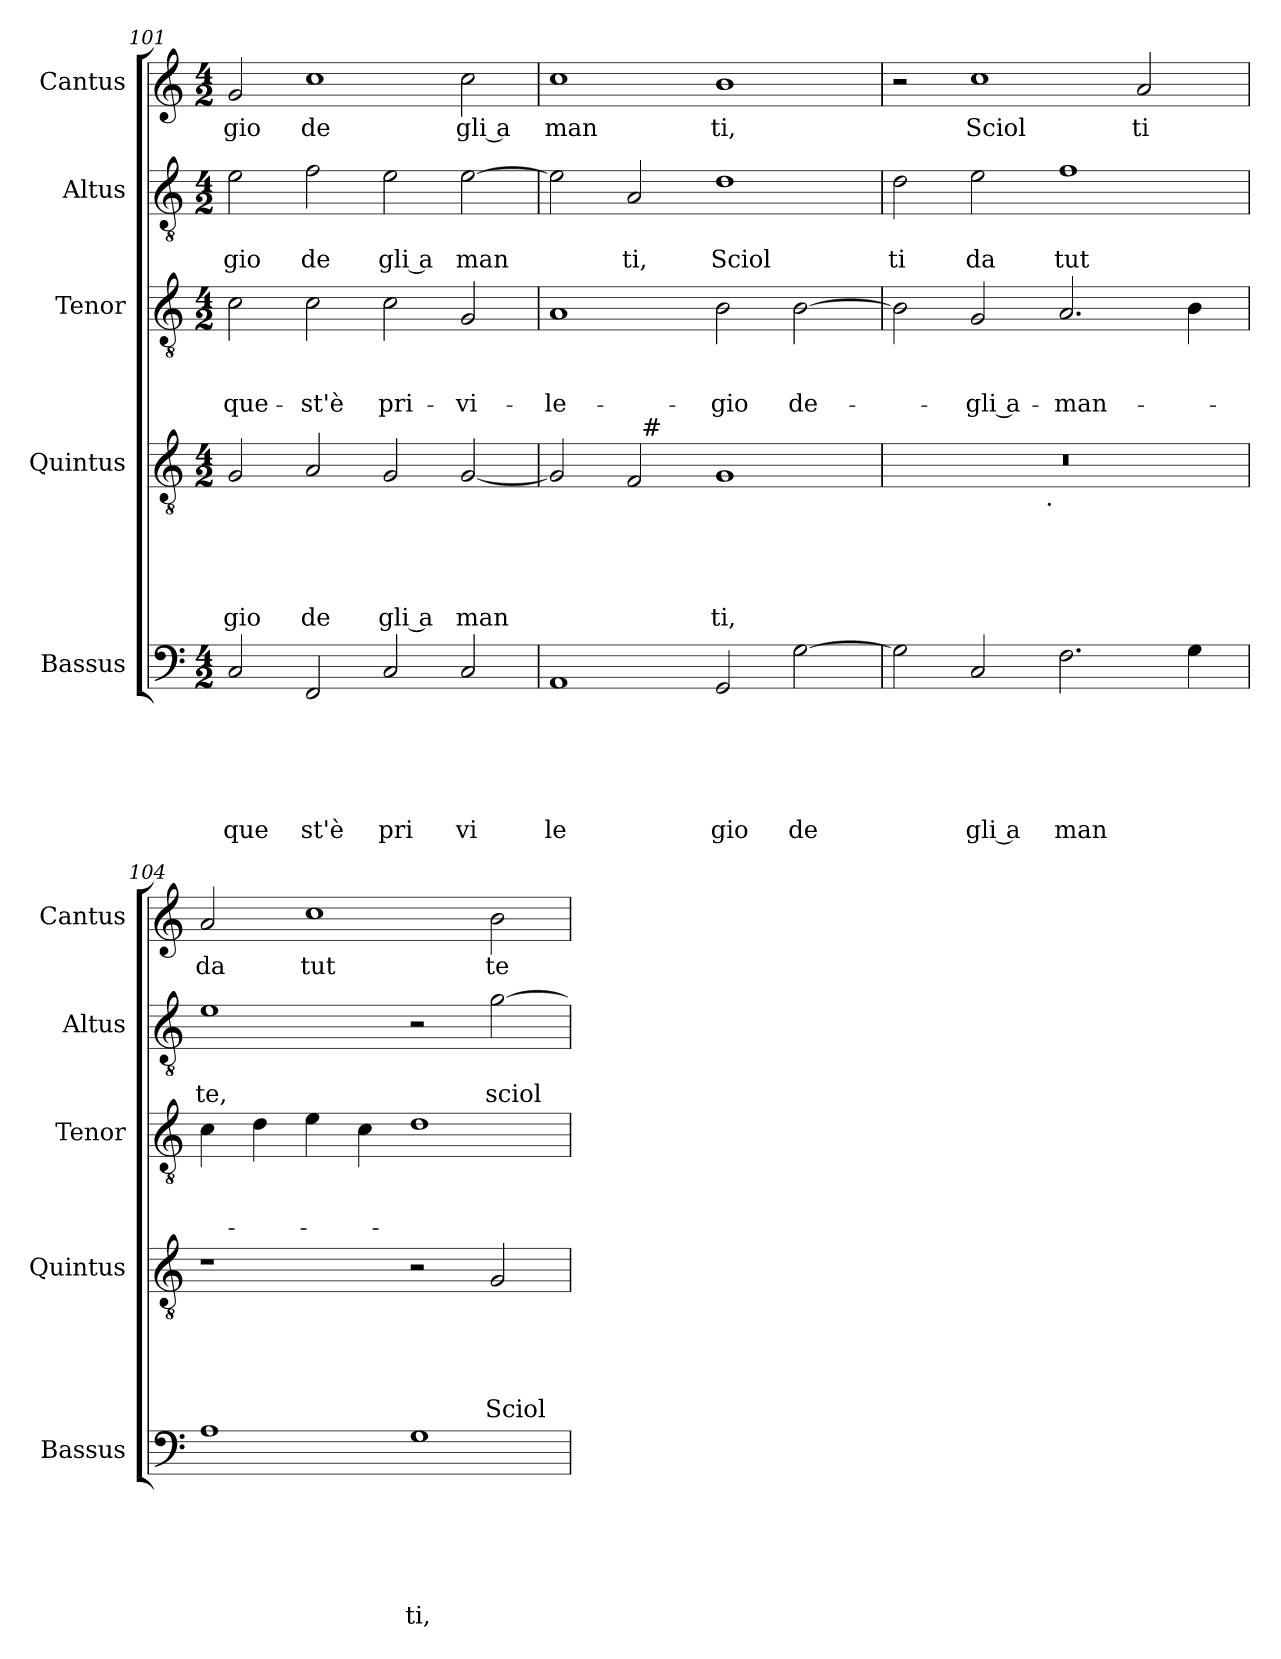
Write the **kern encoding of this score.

**kern	**text	**text	**text	**text	**text	**text	**kern	**text	**text	**text	**text	**text	**kern	**text	**text	**text	**kern	**text	**text	**kern	**text
*part5	*part5	*part5	*part5	*part5	*part5	*part5	*part4	*part4	*part4	*part4	*part4	*part4	*part3	*part3	*part3	*part3	*part2	*part2	*part2	*part1	*part1
*staff5	*staff5	*staff5	*staff5	*staff5	*staff5	*staff5	*staff4	*staff4	*staff4	*staff4	*staff4	*staff4	*staff3	*staff3	*staff3	*staff3	*staff2	*staff2	*staff2	*staff1	*staff1
*I"Bassus	*	*	*	*	*	*	*I"Quintus	*	*	*	*	*	*I"Tenor	*	*	*	*I"Altus	*	*	*I"Cantus	*
*I'Bassus	*	*	*	*	*	*	*I'Quintus	*	*	*	*	*	*I'Tenor	*	*	*	*I'Altus	*	*	*I'Cantus	*
!!LO:LB:g=z
*clefF4	*	*	*	*	*	*	*clefGv2	*	*	*	*	*	*clefGv2	*	*	*	*clefGv2	*	*	*clefG2	*
*k[]	*	*	*	*	*	*	*k[]	*	*	*	*	*	*k[]	*	*	*	*k[]	*	*	*k[]	*
*C:	*	*	*	*	*	*	*C:	*	*	*	*	*	*C:	*	*	*	*C:	*	*	*C:	*
*M4/2	*	*	*	*	*	*	*M4/2	*	*	*	*	*	*M4/2	*	*	*	*M4/2	*	*	*M4/2	*
=101	=101	=101	=101	=101	=101	=101	=101	=101	=101	=101	=101	=101	=101	=101	=101	=101	=101	=101	=101	=101	=101
!	!	!	!	!	!	!LO:LY:b	!	!	!	!	!	!LO:LY:b	!	!	!	!LO:LY:b	!	!	!LO:LY:b	!	!LO:LY:b
2C/	.	.	.	.	.	que	2G/	.	.	.	.	-gio	2c\	.	.	que-	2e\	.	-gio	2g/	-gio
!	!	!	!	!	!	!LO:LY:b	!	!	!	!	!	!LO:LY:b	!	!	!	!LO:LY:b	!	!	!LO:LY:b	!	!LO:LY:b
2FF/	.	.	.	.	.	st'è	2A/	.	.	.	.	de	2c\	.	.	-st'è	2f\	.	de	1cc	de
!	!	!	!	!	!	!LO:LY:b	!	!	!	!	!	!LO:LY:b:rj	!	!	!	!LO:LY:b	!	!	!LO:LY:b:rj	!	!
2C/	.	.	.	.	.	pri	2G/	.	.	.	.	gli a	2c\	.	.	pri-	2e\	.	gli a	.	.
!	!	!	!	!	!	!LO:LY:b	!	!	!	!	!	!LO:LY:b	!	!	!	!LO:LY:b	!	!	!LO:LY:b	!	!LO:LY:b:rj
2C/	.	.	.	.	.	vi	[<2G/	.	.	.	.	man	2G/	.	.	-vi-	[>2e\	.	man	2cc\	gli a
=102	=102	=102	=102	=102	=102	=102	=102	=102	=102	=102	=102	=102	=102	=102	=102	=102	=102	=102	=102	=102	=102
!	!	!	!	!	!	!LO:LY:b	!	!	!	!	!	!	!	!	!	!LO:LY:b	!	!	!	!	!LO:LY:b
*	*	*	*	*	*	*	*^	*	*	*	*	*	*	*	*	*	*	*	*	*	*
1AA	.	.	.	.	.	le	2G/]	2ryy	.	.	.	.	.	1A	.	.	-le-	2e\]	.	.	1cc	man
!	!	!	!	!	!	!	!	!	!	!	!	!	!	!	!	!	!	!	!	!LO:LY:b	!	!
.	.	.	.	.	.	.	2F/	32ryy	.	.	.	.	.	.	.	.	.	2A/	.	ti,	.	.
!	!	!	!	!	!	!	!	!LO:TX:a:t=#	!	!	!	!	!	!	!	!	!	!	!	!	!	!
.	.	.	.	.	.	.	.	1ryy	.	.	.	.	.	.	.	.	.	.	.	.	.	.
!	!	!	!	!	!	!LO:LY:b	!	!	!	!	!	!	!LO:LY:b	!	!	!	!LO:LY:b	!	!	!LO:LY:b	!	!LO:LY:b
2GG/	.	.	.	.	.	gio	1G	.	.	.	.	.	ti,	2B\	.	.	-gio	1d	.	Sciol	1b	ti,
!	!	!	!	!	!	!LO:LY:b	!	!	!	!	!	!	!	!	!	!	!LO:LY:b	!	!	!	!	!
[>2G\	.	.	.	.	.	de	.	.	.	.	.	.	.	[>2B\	.	.	de-	.	.	.	.	.
.	.	.	.	.	.	.	.	4...ryy	.	.	.	.	.	.	.	.	.	.	.	.	.	.
=103	=103	=103	=103	=103	=103	=103	=103	=103	=103	=103	=103	=103	=103	=103	=103	=103	=103	=103	=103	=103	=103	=103
!	!	!	!	!	!	!	!	!	!	!	!	!	!	!	!	!	!	!	!	!LO:LY:b	!	!
2G\]	.	.	.	.	.	.	0r	2ryy	.	.	.	.	.	2B\]	.	.	.	2d\	.	ti	2r	.
!	!	!	!	!	!	!LO:LY:b:rj	!	!	!	!	!	!	!	!	!	!	!LO:LY:b:rj	!	!	!LO:LY:b	!	!LO:LY:b
2C/	.	.	.	.	.	gli a	.	4...ryy	.	.	.	.	.	2G/	.	.	-gli a-	2e\	.	da	1cc	Sciol
!	!	!	!	!	!	!	!	!LO:TX:b:t=.	!	!	!	!	!	!	!	!	!	!	!	!	!	!
.	.	.	.	.	.	.	.	1ryy	.	.	.	.	.	.	.	.	.	.	.	.	.	.
!	!	!	!	!	!	!LO:LY:b	!	!	!	!	!	!	!	!	!	!	!LO:LY:b	!	!	!LO:LY:b	!	!
2.F\	.	.	.	.	.	man	.	.	.	.	.	.	.	2.A/	.	.	-man-	1f	.	tut	.	.
!	!	!	!	!	!	!	!	!	!	!	!	!	!	!	!	!	!	!	!	!	!	!LO:LY:b
.	.	.	.	.	.	.	.	.	.	.	.	.	.	.	.	.	.	.	.	.	2a/	ti
4G\	.	.	.	.	.	.	.	.	.	.	.	.	.	4B\	.	.	.	.	.	.	.	.
.	.	.	.	.	.	.	.	32ryy	.	.	.	.	.	.	.	.	.	.	.	.	.	.
=104	=104	=104	=104	=104	=104	=104	=104	=104	=104	=104	=104	=104	=104	=104	=104	=104	=104	=104	=104	=104	=104	=104
!	!	!	!	!	!	!	!	!	!	!	!	!	!	!	!	!	!	!	!	!LO:LY:b	!	!LO:LY:b
*	*	*	*	*	*	*	*v	*v	*	*	*	*	*	*	*	*	*	*	*	*	*	*
1A	.	.	.	.	.	.	1r	.	.	.	.	.	4c\	.	.	.	1e	.	te,	2a/	da
.	.	.	.	.	.	.	.	.	.	.	.	.	4d\	.	.	.	.	.	.	.	.
!	!	!	!	!	!	!	!	!	!	!	!	!	!	!	!	!	!	!	!	!	!LO:LY:b
.	.	.	.	.	.	.	.	.	.	.	.	.	4e\	.	.	.	.	.	.	1cc	tut
.	.	.	.	.	.	.	.	.	.	.	.	.	4c\	.	.	.	.	.	.	.	.
!	!	!	!	!	!	!LO:LY:b	!	!	!	!	!	!	!	!	!	!	!	!	!	!	!
1G	.	.	.	.	.	ti,	2r	.	.	.	.	.	1d	.	.	.	2r	.	.	.	.
!	!	!	!	!	!	!	!	!	!	!	!	!LO:LY:b	!	!	!	!	!	!	!LO:LY:b	!	!LO:LY:b
.	.	.	.	.	.	.	2G/	.	.	.	.	Sciol	.	.	.	.	[>2g\	.	sciol	2b\	te
=	=	=	=	=	=	=	=	=	=	=	=	=	=	=	=	=	=	=	=	=	=
*-	*-	*-	*-	*-	*-	*-	*-	*-	*-	*-	*-	*-	*-	*-	*-	*-	*-	*-	*-	*-	*-
